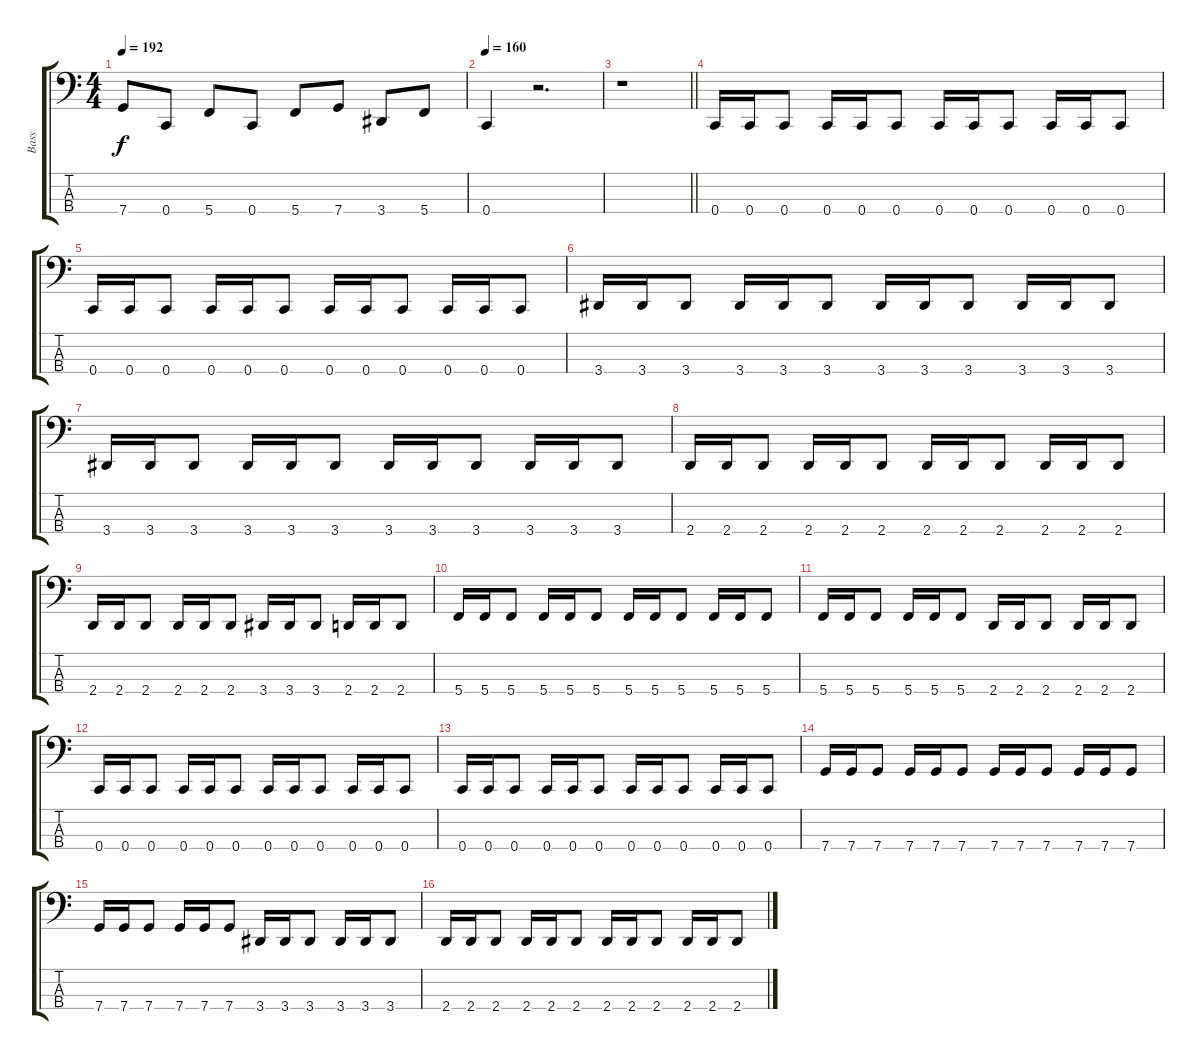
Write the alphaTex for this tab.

\track ("Bass" "Bass") {instrument electricbassfinger}
\staff {score tabs}
\tuning (F2 C2 G1 C1) {hide}
\ts (4 4)
\tempo 192
\clef f4
\ks c
7.4{t}.8{dy f} 0.4.8 5.4.8 0.4.8 5.4.8 7.4.8 3.4.8 5.4.8 |
\tempo 160
0.4.4 r.2{d} |
\barLineRight lightlight
r.1 |
\section ("" "")
0.4.16 0.4.16 0.4.8 0.4.16 0.4.16 0.4.8 0.4.16 0.4.16 0.4.8 0.4.16 0.4.16 0.4.8 |
0.4.16 0.4.16 0.4.8 0.4.16 0.4.16 0.4.8 0.4.16 0.4.16 0.4.8 0.4.16 0.4.16 0.4.8 |
3.4.16 3.4.16 3.4.8 3.4.16 3.4.16 3.4.8 3.4.16 3.4.16 3.4.8 3.4.16 3.4.16 3.4.8 |
3.4.16 3.4.16 3.4.8 3.4.16 3.4.16 3.4.8 3.4.16 3.4.16 3.4.8 3.4.16 3.4.16 3.4.8 |
2.4.16 2.4.16 2.4.8 2.4.16 2.4.16 2.4.8 2.4.16 2.4.16 2.4.8 2.4.16 2.4.16 2.4.8 |
2.4.16 2.4.16 2.4.8 2.4.16 2.4.16 2.4.8 3.4.16 3.4.16 3.4.8 2.4.16 2.4.16 2.4.8 |
5.4.16 5.4.16 5.4.8 5.4.16 5.4.16 5.4.8 5.4.16 5.4.16 5.4.8 5.4.16 5.4.16 5.4.8 |
5.4.16 5.4.16 5.4.8 5.4.16 5.4.16 5.4.8 2.4.16 2.4.16 2.4.8 2.4.16 2.4.16 2.4.8 |
0.4.16 0.4.16 0.4.8 0.4.16 0.4.16 0.4.8 0.4.16 0.4.16 0.4.8 0.4.16 0.4.16 0.4.8 |
0.4.16 0.4.16 0.4.8 0.4.16 0.4.16 0.4.8 0.4.16 0.4.16 0.4.8 0.4.16 0.4.16 0.4.8 |
7.4.16 7.4.16 7.4.8 7.4.16 7.4.16 7.4.8 7.4.16 7.4.16 7.4.8 7.4.16 7.4.16 7.4.8 |
7.4.16 7.4.16 7.4.8 7.4.16 7.4.16 7.4.8 3.4.16 3.4.16 3.4.8 3.4.16 3.4.16 3.4.8 |
2.4.16 2.4.16 2.4.8 2.4.16 2.4.16 2.4.8 2.4.16 2.4.16 2.4.8 2.4.16 2.4.16 2.4.8
